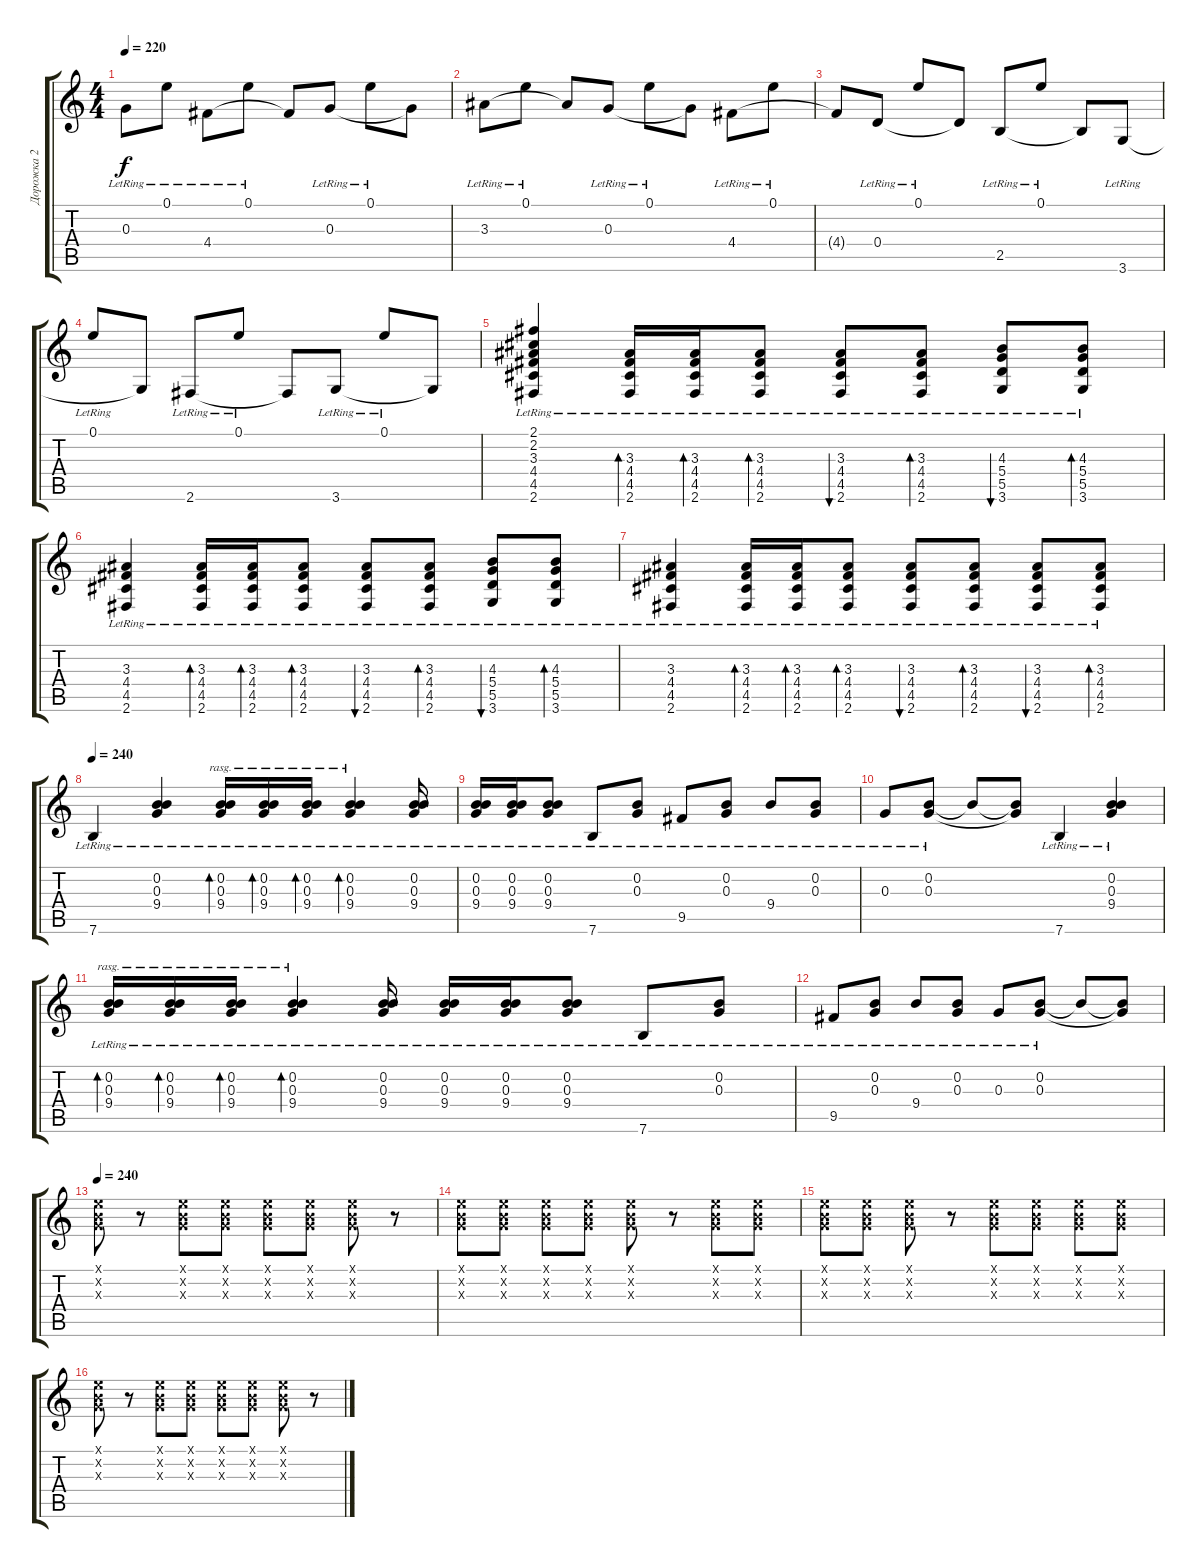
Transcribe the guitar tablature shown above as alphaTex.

\track ("Дорожка 2" "Дорожка 2") {instrument acousticguitarsteel}
\staff {score tabs}
\tuning (E4 B3 G3 D3 A2 E2) {hide}
\ts (4 4)
\tempo 220
\clef g2
\ks c
0.3{lr}.8{dy f} 0.1{lr}.8 4.4{lr}.8 0.1{lr}.8 4.4{t}.8 0.3{lr}.8 0.1{lr}.8 0.3{t}.8 |
3.3{lr}.8 0.1{lr}.8 3.3{t}.8 0.3{lr}.8 0.1{lr}.8 0.3{t}.8 4.4{lr}.8 0.1{lr}.8 |
4.4{t}.8 0.4{lr}.8 0.1{lr}.8 0.4{t}.8 2.5{lr}.8 0.1{lr}.8 2.5{t}.8 3.6{lr}.8 |
0.1{lr}.8 3.6{t}.8 2.6{lr}.8 0.1{lr}.8 2.6{t}.8 3.6{lr}.8 0.1{lr}.8 3.6{t}.8 |
(2.1{lr} 2.2{lr} 3.3{lr} 4.4{lr} 4.5{lr} 2.6{lr}).4 (3.3{lr} 4.4{lr} 4.5{lr} 2.6{lr}).16{bd 60} (3.3{lr} 4.4{lr} 4.5{lr} 2.6{lr}).16{bd 60} (3.3{lr} 4.4{lr} 4.5{lr} 2.6{lr}).8{bd 60} (3.3{lr} 4.4{lr} 4.5{lr} 2.6{lr}).8{bu 60} (3.3{lr} 4.4{lr} 4.5{lr} 2.6{lr}).8{bd 60} (4.3{lr} 5.4{lr} 5.5{lr} 3.6{lr}).8{bu 60} (4.3{lr} 5.4{lr} 5.5{lr} 3.6{lr}).8{bd 60} |
(3.3{lr} 4.4{lr} 4.5{lr} 2.6{lr}).4 (3.3{lr} 4.4{lr} 4.5{lr} 2.6{lr}).16{bd 60} (3.3{lr} 4.4{lr} 4.5{lr} 2.6{lr}).16{bd 60} (3.3{lr} 4.4{lr} 4.5{lr} 2.6{lr}).8{bd 60} (3.3{lr} 4.4{lr} 4.5{lr} 2.6{lr}).8{bu 60} (3.3{lr} 4.4{lr} 4.5{lr} 2.6{lr}).8{bd 60} (4.3{lr} 5.4{lr} 5.5{lr} 3.6{lr}).8{bu 60} (4.3{lr} 5.4{lr} 5.5{lr} 3.6{lr}).8{bd 60} |
(3.3{lr} 4.4{lr} 4.5{lr} 2.6{lr}).4 (3.3{lr} 4.4{lr} 4.5{lr} 2.6{lr}).16{bd 60} (3.3{lr} 4.4{lr} 4.5{lr} 2.6{lr}).16{bd 60} (3.3{lr} 4.4{lr} 4.5{lr} 2.6{lr}).8{bd 60} (3.3{lr} 4.4{lr} 4.5{lr} 2.6{lr}).8{bu 60} (3.3{lr} 4.4{lr} 4.5{lr} 2.6{lr}).8{bd 60} (3.3{lr} 4.4{lr} 4.5{lr} 2.6{lr}).8{bu 60} (3.3{lr} 4.4{lr} 4.5{lr} 2.6{lr}).8{bd 60} |
\tempo 240
7.6{lr}.4 (0.2{lr} 0.3{lr} 9.4{lr}).4 (0.2{lr} 0.3{lr} 9.4{lr}).16{bd 60 rasg ii} (0.2{lr} 0.3{lr} 9.4{lr}).16{bd 60 rasg ii} (0.2{lr} 0.3{lr} 9.4{lr}).16{bd 60 rasg ii} (0.2{lr} 0.3{lr} 9.4{lr}).4{bd 60 rasg ii} (0.2{lr} 0.3{lr} 9.4{lr}).16 |
(0.2{lr} 0.3{lr} 9.4{lr}).16 (0.2{lr} 0.3{lr} 9.4{lr}).16 (0.2{lr} 0.3{lr} 9.4{lr}).8 7.6{lr}.8 (0.2{lr} 0.3{lr}).8 9.5{lr}.8 (0.2{lr} 0.3{lr}).8 9.4{lr}.8 (0.2{lr} 0.3{lr}).8 |
0.3{lr}.8 (0.2{lr} 0.3{lr}).8 0.2{t}.8 (0.2{t} 0.3{t}).8 7.6{lr}.4 (0.2{lr} 0.3{lr} 9.4{lr}).4 |
(0.2{lr} 0.3{lr} 9.4{lr}).16{bd 60 rasg ii} (0.2{lr} 0.3{lr} 9.4{lr}).16{bd 60 rasg ii} (0.2{lr} 0.3{lr} 9.4{lr}).16{bd 60 rasg ii} (0.2{lr} 0.3{lr} 9.4{lr}).4{bd 60 rasg ii} (0.2{lr} 0.3{lr} 9.4{lr}).16 (0.2{lr} 0.3{lr} 9.4{lr}).16 (0.2{lr} 0.3{lr} 9.4{lr}).16 (0.2{lr} 0.3{lr} 9.4{lr}).8 7.6{lr}.8 (0.2{lr} 0.3{lr}).8 |
9.5{lr}.8 (0.2{lr} 0.3{lr}).8 9.4{lr}.8 (0.2{lr} 0.3{lr}).8 0.3{lr}.8 (0.2{lr} 0.3{lr}).8 0.2{t}.8 (0.2{t} 0.3{t}).8 |
\tempo 240
(0.1{x} 0.2{x} 0.3{x}).8 r.8 (0.1{x} 0.2{x} 0.3{x}).8 (0.1{x} 0.2{x} 0.3{x}).8 (0.1{x} 0.2{x} 0.3{x}).8 (0.1{x} 0.2{x} 0.3{x}).8 (0.1{x} 0.2{x} 0.3{x}).8 r.8 |
(0.1{x} 0.2{x} 0.3{x}).8 (0.1{x} 0.2{x} 0.3{x}).8 (0.1{x} 0.2{x} 0.3{x}).8 (0.1{x} 0.2{x} 0.3{x}).8 (0.1{x} 0.2{x} 0.3{x}).8 r.8 (0.1{x} 0.2{x} 0.3{x}).8 (0.1{x} 0.2{x} 0.3{x}).8 |
(0.1{x} 0.2{x} 0.3{x}).8 (0.1{x} 0.2{x} 0.3{x}).8 (0.1{x} 0.2{x} 0.3{x}).8 r.8 (0.1{x} 0.2{x} 0.3{x}).8 (0.1{x} 0.2{x} 0.3{x}).8 (0.1{x} 0.2{x} 0.3{x}).8 (0.1{x} 0.2{x} 0.3{x}).8 |
(0.1{x} 0.2{x} 0.3{x}).8 r.8 (0.1{x} 0.2{x} 0.3{x}).8 (0.1{x} 0.2{x} 0.3{x}).8 (0.1{x} 0.2{x} 0.3{x}).8 (0.1{x} 0.2{x} 0.3{x}).8 (0.1{x} 0.2{x} 0.3{x}).8 r.8
